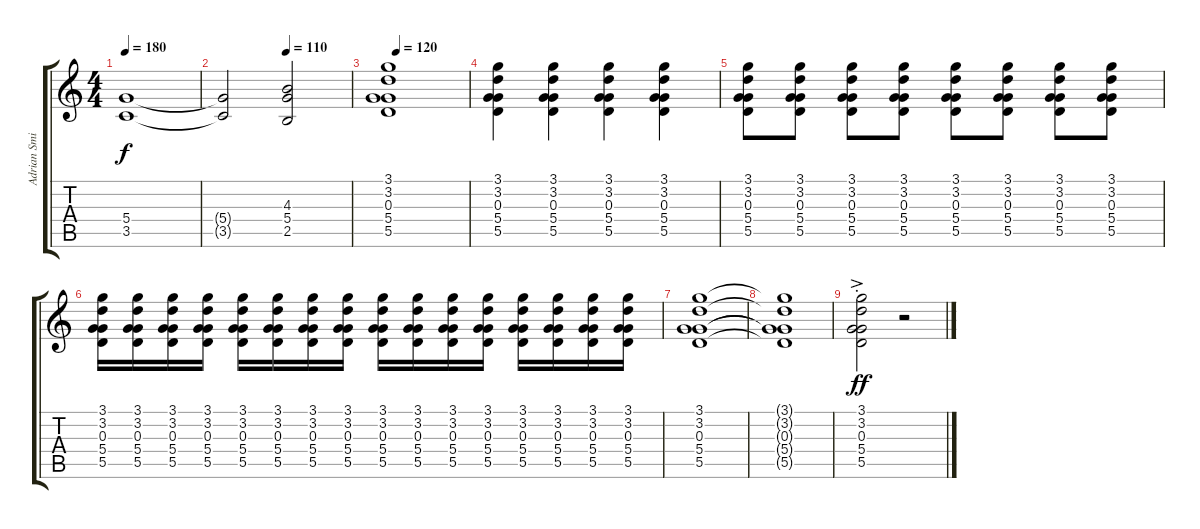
\track ("Adrian Smith" "Adrian Smi") {instrument overdrivenguitar}
\staff {score tabs}
\tuning (E4 B3 G3 D3 A2 E2) {hide}
\ts (4 4)
\tempo 180
\clef g2
\ks c
(5.4 3.5).1{dy f} |
\tempo (110 0.5)
(5.4{t} 3.5{t}).2 (4.3 5.4 2.5).2 |
\tempo (120 0.1875)
(3.1 3.2 0.3 5.4 5.5).1 |
(3.1 3.2 0.3 5.4 5.5).4 (3.1 3.2 0.3 5.4 5.5).4 (3.1 3.2 0.3 5.4 5.5).4 (3.1 3.2 0.3 5.4 5.5).4 |
(3.1 3.2 0.3 5.4 5.5).8 (3.1 3.2 0.3 5.4 5.5).8 (3.1 3.2 0.3 5.4 5.5).8 (3.1 3.2 0.3 5.4 5.5).8 (3.1 3.2 0.3 5.4 5.5).8 (3.1 3.2 0.3 5.4 5.5).8 (3.1 3.2 0.3 5.4 5.5).8 (3.1 3.2 0.3 5.4 5.5).8 |
(3.1 3.2 0.3 5.4 5.5).16 (3.1 3.2 0.3 5.4 5.5).16 (3.1 3.2 0.3 5.4 5.5).16 (3.1 3.2 0.3 5.4 5.5).16 (3.1 3.2 0.3 5.4 5.5).16 (3.1 3.2 0.3 5.4 5.5).16 (3.1 3.2 0.3 5.4 5.5).16 (3.1 3.2 0.3 5.4 5.5).16 (3.1 3.2 0.3 5.4 5.5).16 (3.1 3.2 0.3 5.4 5.5).16 (3.1 3.2 0.3 5.4 5.5).16 (3.1 3.2 0.3 5.4 5.5).16 (3.1 3.2 0.3 5.4 5.5).16 (3.1 3.2 0.3 5.4 5.5).16 (3.1 3.2 0.3 5.4 5.5).16 (3.1 3.2 0.3 5.4 5.5).16 |
(3.1 3.2 0.3 5.4 5.5).1 |
(3.1{t} 3.2{t} 0.3{t} 5.4{t} 5.5{t}).1 |
(3.1 3.2{ac st} 0.3{ac st} 5.4{ac st} 5.5{ac}).2{dy ff} r.2
